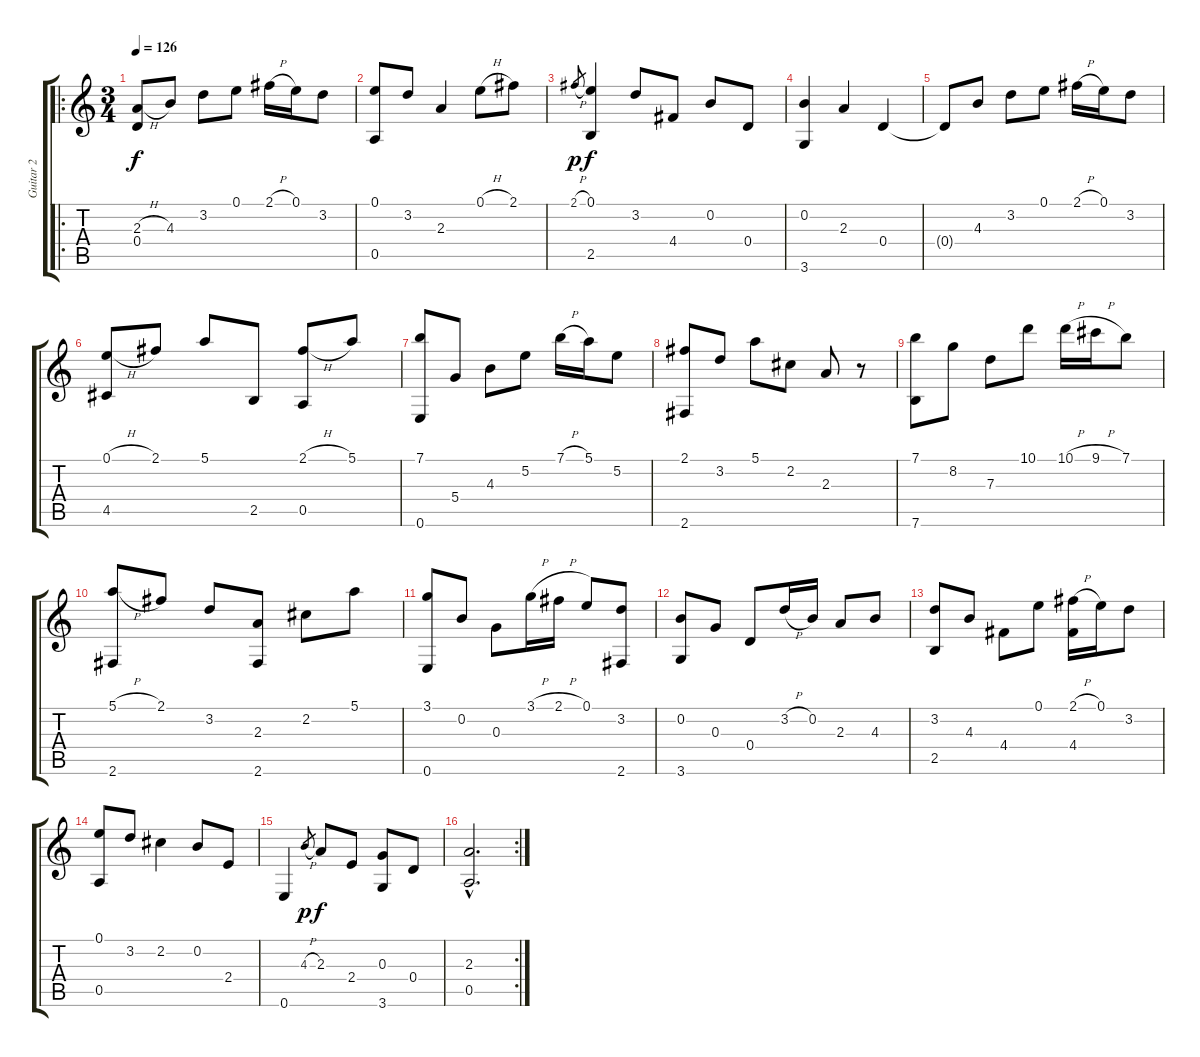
\track ("Guitar 2 " "Guitar 2 ") {instrument acousticguitarnylon}
\staff {score tabs}
\tuning (E4 B3 G3 D3 A2 E2) {hide}
\ro
\ts (3 4)
\tempo 126
\clef g2
\ks c
(2.3{h} 0.4).8{dy f instrument acousticguitarnylon} 4.3.8 3.2.8 0.1.8 2.1{h}.16 0.1.16 3.2.8 |
(0.1 0.5).8 3.2.8 2.3.4 0.1{h}.8 2.1.8 |
2.1{h}.8{gr dy p} (0.1 2.5).4{dy f} 3.2.8 4.4.8 0.2.8 0.4.8 |
(0.2 3.6).4 2.3.4 0.4.4 |
0.4{t}.8 4.3.8 3.2.8 0.1.8 2.1{h}.16 0.1.16 3.2.8 |
(0.1{h} 4.5).8 2.1.8 5.1.8 2.5.8 (2.1{h} 0.5).8 5.1.8 |
(7.1 0.6).8 5.4.8 4.3.8 5.2.8 7.1{h}.16 5.1.16 5.2.8 |
(2.1 2.6).8 3.2.8 5.1.8 2.2.8 2.3.8 r.8 |
(7.1 7.6).8 8.2.8 7.3.8 10.1.8 10.1{h}.16 9.1{h}.16 7.1.8 |
(5.1{h} 2.6).8 2.1.8 3.2.8 (2.3 2.6).8 2.2.8 5.1.8 |
(3.1 0.6).8 0.2.8 0.3.8 3.1{h}.16 2.1{h}.16 0.1.8 (3.2 2.6).8 |
(0.2 3.6).8 0.3.8 0.4.8 3.2{h}.16 0.2.16 2.3.8 4.3.8 |
(3.2 2.5).8 4.3.8 4.4.8 0.1.8 (2.1{h} 4.4).16 0.1.16 3.2.8 |
(0.1 0.5).8 3.2.8 2.2.4 0.2.8 2.4.8 |
0.6.4 4.3{h}.8{gr dy p} 2.3.8{dy f} 2.4.8 (0.3 3.6).8 0.4.8 |
\rc 2
(2.3{hac} 0.5{hac}).2{d}
